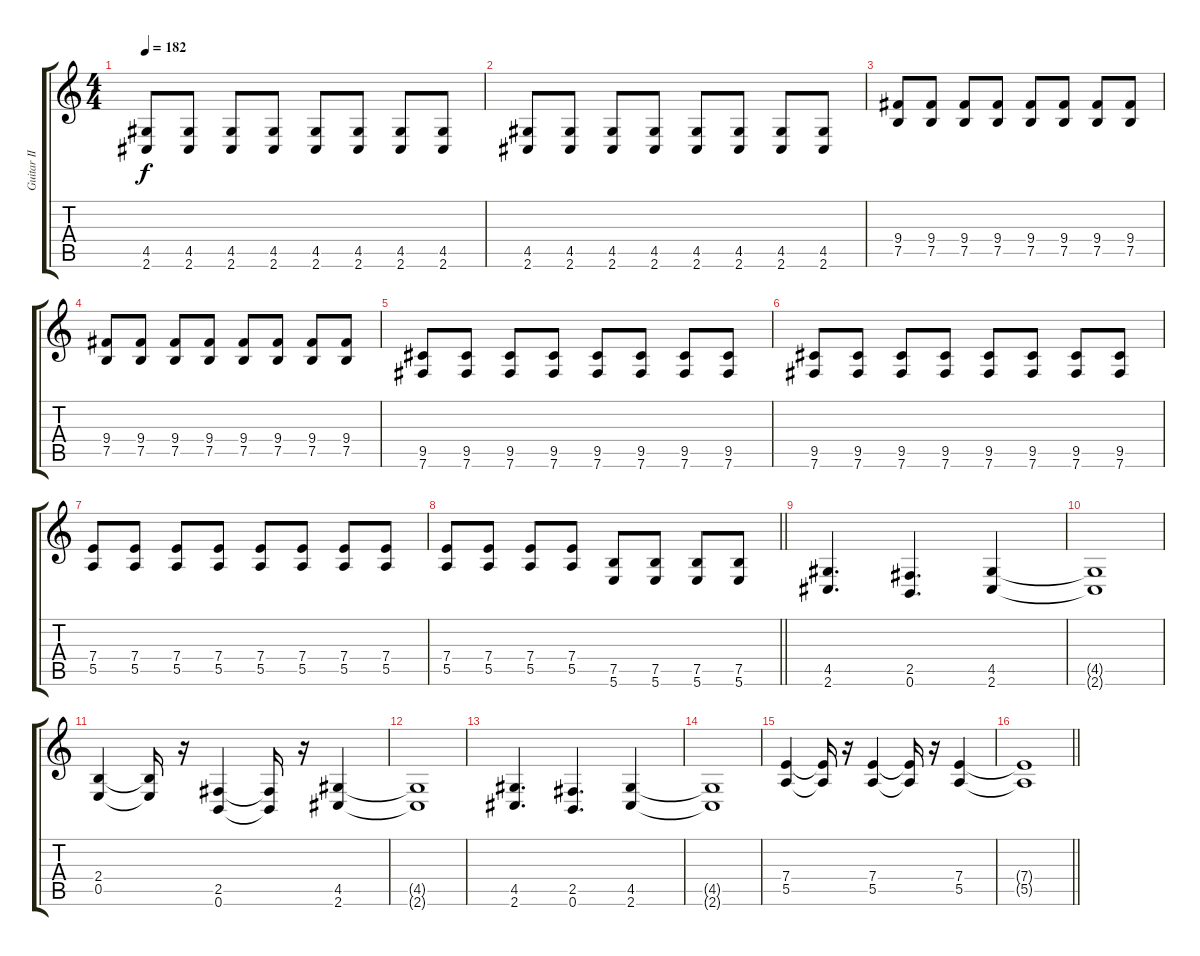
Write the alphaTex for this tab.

\track ("Guitar II" "Guitar II") {instrument distortionguitar}
\staff {score tabs}
\tuning (B3 Gb3 D3 A2 E2 B1) {hide}
\ts (4 4)
\section ("" "")
\tempo 182
\clef g2
\ks c
(4.5 2.6).8{dy f} (4.5 2.6).8 (4.5 2.6).8 (4.5 2.6).8 (4.5 2.6).8 (4.5 2.6).8 (4.5 2.6).8 (4.5 2.6).8 |
(4.5 2.6).8 (4.5 2.6).8 (4.5 2.6).8 (4.5 2.6).8 (4.5 2.6).8 (4.5 2.6).8 (4.5 2.6).8 (4.5 2.6).8 |
(9.4 7.5).8 (9.4 7.5).8 (9.4 7.5).8 (9.4 7.5).8 (9.4 7.5).8 (9.4 7.5).8 (9.4 7.5).8 (9.4 7.5).8 |
(9.4 7.5).8 (9.4 7.5).8 (9.4 7.5).8 (9.4 7.5).8 (9.4 7.5).8 (9.4 7.5).8 (9.4 7.5).8 (9.4 7.5).8 |
(9.5 7.6).8 (9.5 7.6).8 (9.5 7.6).8 (9.5 7.6).8 (9.5 7.6).8 (9.5 7.6).8 (9.5 7.6).8 (9.5 7.6).8 |
(9.5 7.6).8 (9.5 7.6).8 (9.5 7.6).8 (9.5 7.6).8 (9.5 7.6).8 (9.5 7.6).8 (9.5 7.6).8 (9.5 7.6).8 |
(7.4 5.5).8 (7.4 5.5).8 (7.4 5.5).8 (7.4 5.5).8 (7.4 5.5).8 (7.4 5.5).8 (7.4 5.5).8 (7.4 5.5).8 |
\barLineRight lightlight
(7.4 5.5).8 (7.4 5.5).8 (7.4 5.5).8 (7.4 5.5).8 (7.5 5.6).8 (7.5 5.6).8 (7.5 5.6).8 (7.5 5.6).8 |
\section ("" "")
(4.5 2.6).4{d} (2.5 0.6).4{d} (4.5 2.6).4 |
(4.5{t} 2.6{t}).1 |
(2.4 0.5).4 (2.4{t} 0.5{t}).16 r.16 (2.5 0.6).4 (2.5{t} 0.6{t}).16 r.16 (4.5 2.6).4 |
(4.5{t} 2.6{t}).1 |
(4.5 2.6).4{d} (2.5 0.6).4{d} (4.5 2.6).4 |
(4.5{t} 2.6{t}).1 |
(7.4 5.5).4 (7.4{t} 5.5{t}).16 r.16 (7.4 5.5).4 (7.4{t} 5.5{t}).16 r.16 (7.4 5.5).4 |
\barLineRight lightlight
(7.4{t} 5.5{t}).1
